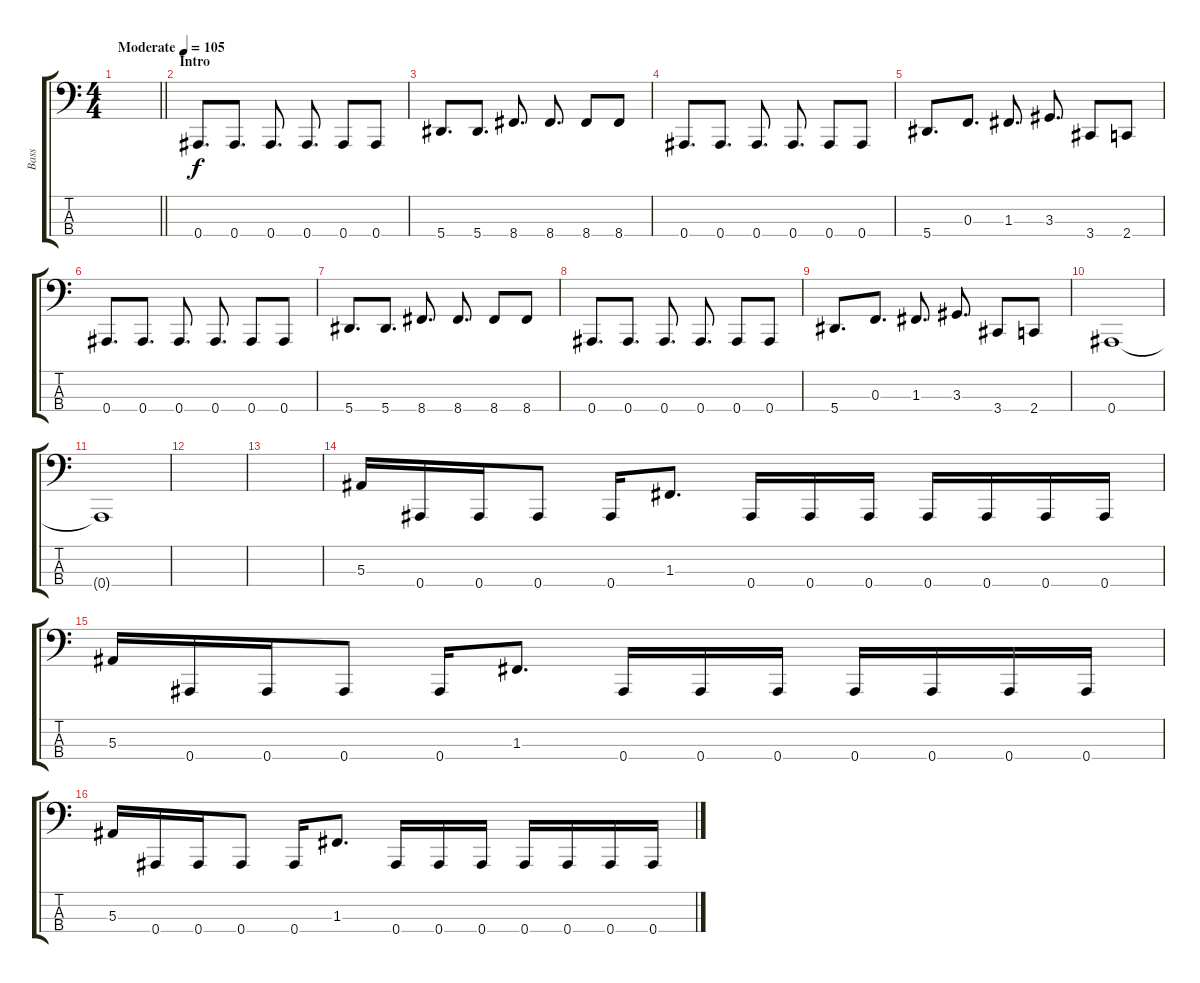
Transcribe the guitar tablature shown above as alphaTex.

\track ("Bass" "Bass") {instrument electricbassfinger}
\staff {score tabs}
\tuning (Eb2 Bb1 F1 Bb0) {hide}
\ts (4 4)
\tempo (105 "Moderate")
\clef f4
\barLineRight lightlight
\ks c
|
\section ("" "Intro")
0.4.8{d} 0.4.8{d} 0.4.8{d} 0.4.8{d} 0.4.8 0.4.8 |
5.4.8{d} 5.4.8{d} 8.4.8{d} 8.4.8{d} 8.4.8 8.4.8 |
0.4.8{d} 0.4.8{d} 0.4.8{d} 0.4.8{d} 0.4.8 0.4.8 |
5.4.8{d} 0.3.8{d} 1.3.8{d} 3.3.8{d} 3.4.8 2.4.8 |
0.4.8{d} 0.4.8{d} 0.4.8{d} 0.4.8{d} 0.4.8 0.4.8 |
5.4.8{d} 5.4.8{d} 8.4.8{d} 8.4.8{d} 8.4.8 8.4.8 |
0.4.8{d} 0.4.8{d} 0.4.8{d} 0.4.8{d} 0.4.8 0.4.8 |
5.4.8{d} 0.3.8{d} 1.3.8{d} 3.3.8{d} 3.4.8 2.4.8 |
0.4.1 |
0.4{t}.1 |
|
|
5.3.16 0.4.16 0.4.16 0.4.8 0.4.16 1.3.8{d} 0.4.16 0.4.16 0.4.16 0.4.16 0.4.16 0.4.16 0.4.16 |
5.3.16 0.4.16 0.4.16 0.4.8 0.4.16 1.3.8{d} 0.4.16 0.4.16 0.4.16 0.4.16 0.4.16 0.4.16 0.4.16 |
5.3.16 0.4.16 0.4.16 0.4.8 0.4.16 1.3.8{d} 0.4.16 0.4.16 0.4.16 0.4.16 0.4.16 0.4.16 0.4.16
